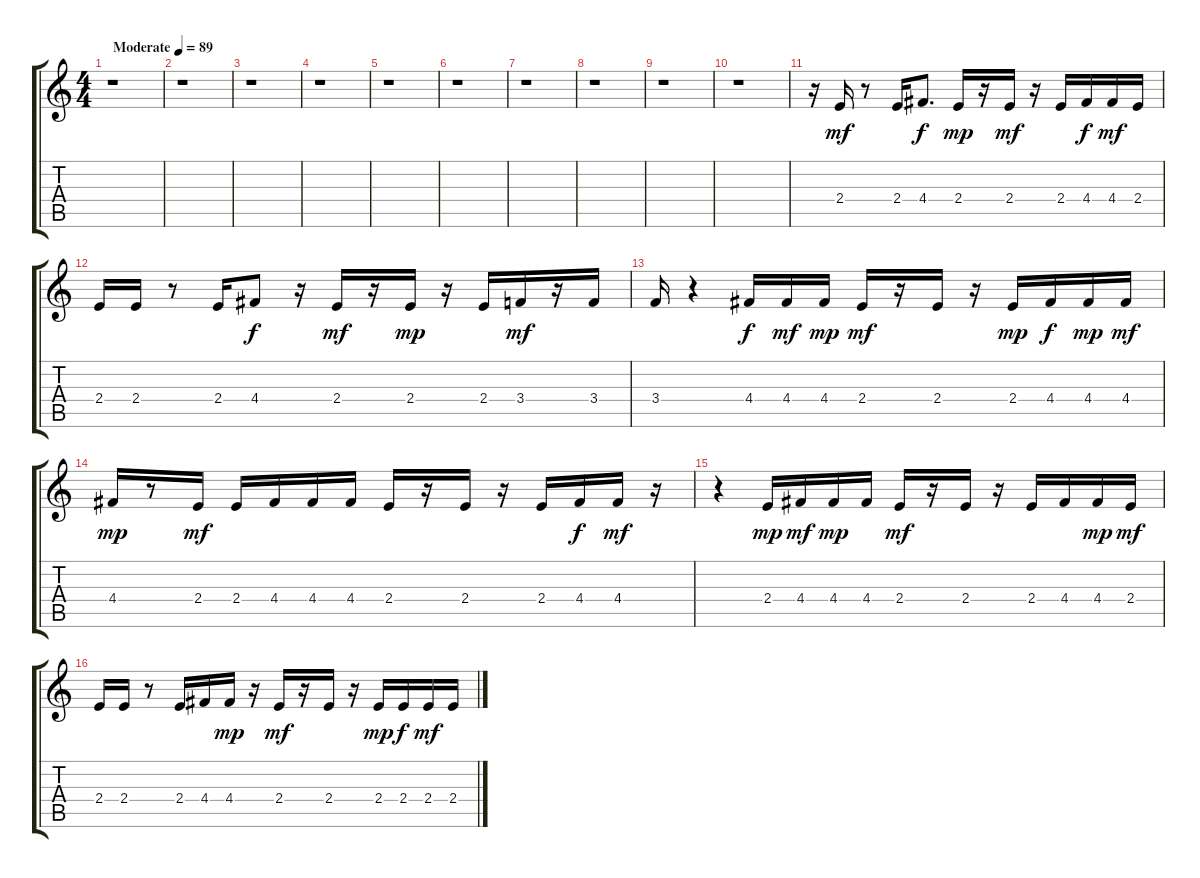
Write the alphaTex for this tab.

\track "" {instrument electricguitarmuted}
\staff {score tabs}
\tuning (E4 B3 G3 D3 A2 E2) {hide}
\ts (4 4)
\tempo (89 "Moderate")
\clef g2
\ks c
r.1{dy mf instrument electricguitarmuted} |
r.1 |
r.1 |
r.1 |
r.1 |
r.1 |
r.1 |
r.1 |
r.1 |
r.1 |
r.16 2.4.16 r.8 2.4.16 4.4.8{d dy f} 2.4.16{dy mp} r.16 2.4.16{dy mf} r.16 2.4.16 4.4.16{dy f} 4.4.16{dy mf} 2.4.16 |
2.4.16 2.4.16 r.8 2.4.16 4.4.8{dy f} r.16 2.4.16{dy mf} r.16 2.4.16{dy mp} r.16 2.4.16 3.4.16{dy mf} r.16 3.4.16 |
3.4.16 r.4 4.4.16{dy f} 4.4.16{dy mf} 4.4.16{dy mp} 2.4.16{dy mf} r.16 2.4.16 r.16 2.4.16{dy mp} 4.4.16{dy f} 4.4.16{dy mp} 4.4.16{dy mf} |
4.4.16{dy mp} r.8 2.4.16{dy mf} 2.4.16 4.4.16 4.4.16 4.4.16 2.4.16 r.16 2.4.16 r.16 2.4.16 4.4.16{dy f} 4.4.16{dy mf} r.16 |
r.4 2.4.16{dy mp} 4.4.16{dy mf} 4.4.16{dy mp} 4.4.16 2.4.16{dy mf} r.16 2.4.16 r.16 2.4.16 4.4.16 4.4.16{dy mp} 2.4.16{dy mf} |
2.4.16 2.4.16 r.8 2.4.16 4.4.16 4.4.16{dy mp} r.16 2.4.16{dy mf} r.16 2.4.16 r.16 2.4.16{dy mp} 2.4.16{dy f} 2.4.16{dy mf} 2.4.16
